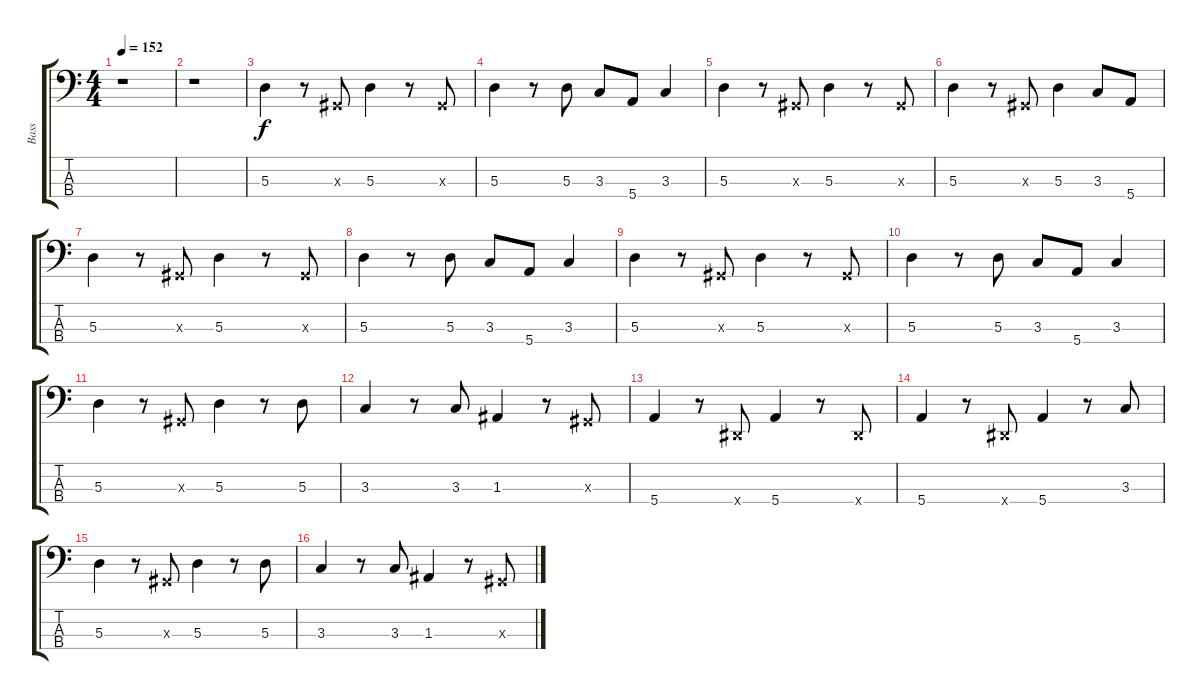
\track ("Bass" "Bass") {instrument electricbassfinger}
\staff {score tabs}
\tuning (G2 D2 A1 E1) {hide}
\ts (4 4)
\tempo 152
\clef f4
\ks c
r.1{dy f instrument electricbassfinger} |
r.1 |
5.3.4 r.8 -1.3{x}.8 5.3.4 r.8 -1.3{x}.8 |
5.3.4 r.8 5.3.8 3.3.8 5.4.8 3.3.4 |
5.3.4 r.8 -1.3{x}.8 5.3.4 r.8 -1.3{x}.8 |
5.3.4 r.8 -1.3{x}.8 5.3.4 3.3.8 5.4.8 |
5.3.4 r.8 -1.3{x}.8 5.3.4 r.8 -1.3{x}.8 |
5.3.4 r.8 5.3.8 3.3.8 5.4.8 3.3.4 |
5.3.4 r.8 -1.3{x}.8 5.3.4 r.8 -1.3{x}.8 |
5.3.4 r.8 5.3.8 3.3.8 5.4.8 3.3.4 |
5.3.4 r.8 -1.3{x}.8 5.3.4 r.8 5.3.8 |
3.3.4 r.8 3.3.8 1.3.4 r.8 -1.3{x}.8 |
5.4.4 r.8 -1.4{x}.8 5.4.4 r.8 -1.4{x}.8 |
5.4.4 r.8 -1.4{x}.8 5.4.4 r.8 3.3.8 |
5.3.4 r.8 -1.3{x}.8 5.3.4 r.8 5.3.8 |
3.3.4 r.8 3.3.8 1.3.4 r.8 -1.3{x}.8
